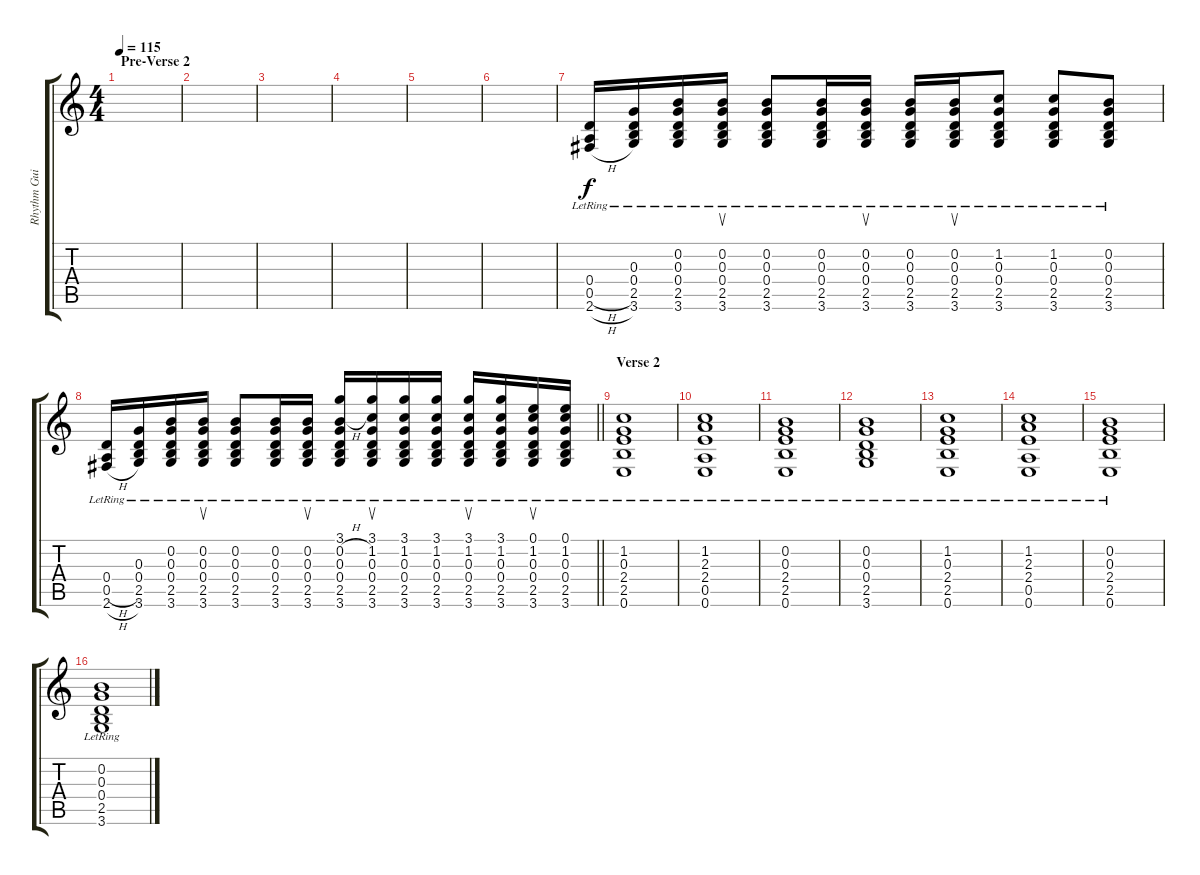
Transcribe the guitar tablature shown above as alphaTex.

\track ("Rhythm Guitar" "Rhythm Gui") {instrument acousticguitarnylon}
\staff {score tabs}
\tuning (E4 B3 G3 D3 A2 E2) {hide}
\ts (4 4)
\section ("" "Pre-Verse 2")
\tempo 115
\clef g2
\ks c
|
|
|
|
|
|
(0.4{lr} 0.5{h lr} 2.6{h lr}).16 (0.3{lr} 0.4{lr} 2.5{lr} 3.6{lr}).16 (0.2{lr} 0.3{lr} 0.4{lr} 2.5{lr} 3.6{lr}).16 (0.2{lr} 0.3{lr} 0.4{lr} 2.5{lr} 3.6{lr}).16{su} (0.2{lr} 0.3{lr} 0.4{lr} 2.5{lr} 3.6{lr}).8 (0.2{lr} 0.3{lr} 0.4{lr} 2.5{lr} 3.6{lr}).16 (0.2{lr} 0.3{lr} 0.4{lr} 2.5{lr} 3.6{lr}).16{su} (0.2{lr} 0.3{lr} 0.4{lr} 2.5{lr} 3.6{lr}).16 (0.2{lr} 0.3{lr} 0.4{lr} 2.5{lr} 3.6{lr}).16{su} (1.2{lr} 0.3{lr} 0.4{lr} 2.5{lr} 3.6{lr}).8 (1.2{lr} 0.3{lr} 0.4{lr} 2.5{lr} 3.6{lr}).8 (0.2{lr} 0.3{lr} 0.4{lr} 2.5{lr} 3.6{lr}).8 |
\barLineRight lightlight
(0.4{lr} 0.5{h lr} 2.6{h lr}).16 (0.3{lr} 0.4{lr} 2.5{lr} 3.6{lr}).16 (0.2{lr} 0.3{lr} 0.4{lr} 2.5{lr} 3.6{lr}).16 (0.2{lr} 0.3{lr} 0.4{lr} 2.5{lr} 3.6{lr}).16{su} (0.2{lr} 0.3{lr} 0.4{lr} 2.5{lr} 3.6{lr}).8 (0.2{lr} 0.3{lr} 0.4{lr} 2.5{lr} 3.6{lr}).16 (0.2{lr} 0.3{lr} 0.4{lr} 2.5{lr} 3.6{lr}).16{su} (3.1{lr} 0.2{h lr} 0.3{lr} 0.4{lr} 2.5{lr} 3.6{lr}).16 (3.1{lr} 1.2{lr} 0.3{lr} 0.4{lr} 2.5{lr} 3.6{lr}).16{su} (3.1{lr} 1.2{lr} 0.3{lr} 0.4{lr} 2.5{lr} 3.6{lr}).16 (3.1{lr} 1.2{lr} 0.3{lr} 0.4{lr} 2.5{lr} 3.6{lr}).16 (3.1{lr} 1.2{lr} 0.3{lr} 0.4{lr} 2.5{lr} 3.6{lr}).16{su} (3.1{lr} 1.2{lr} 0.3{lr} 0.4{lr} 2.5{lr} 3.6{lr}).16 (0.1{lr} 1.2{lr} 0.3{lr} 0.4{lr} 2.5{lr} 3.6{lr}).16{su} (0.1{lr} 1.2{lr} 0.3{lr} 0.4{lr} 2.5{lr} 3.6{lr}).16 |
\section ("" "Verse 2")
(1.2{lr} 0.3{lr} 2.4{lr} 2.5{lr} 0.6{lr}).1 |
(1.2{lr} 2.3{lr} 2.4{lr} 0.5{lr} 0.6{lr}).1 |
(0.2{lr} 0.3{lr} 2.4{lr} 2.5{lr} 0.6{lr}).1 |
(0.2{lr} 0.3{lr} 0.4{lr} 2.5{lr} 3.6{lr}).1 |
(1.2{lr} 0.3{lr} 2.4{lr} 2.5{lr} 0.6{lr}).1 |
(1.2{lr} 2.3{lr} 2.4{lr} 0.5{lr} 0.6{lr}).1 |
(0.2{lr} 0.3{lr} 2.4{lr} 2.5{lr} 0.6{lr}).1 |
(0.2{lr} 0.3{lr} 0.4{lr} 2.5{lr} 3.6{lr}).1
